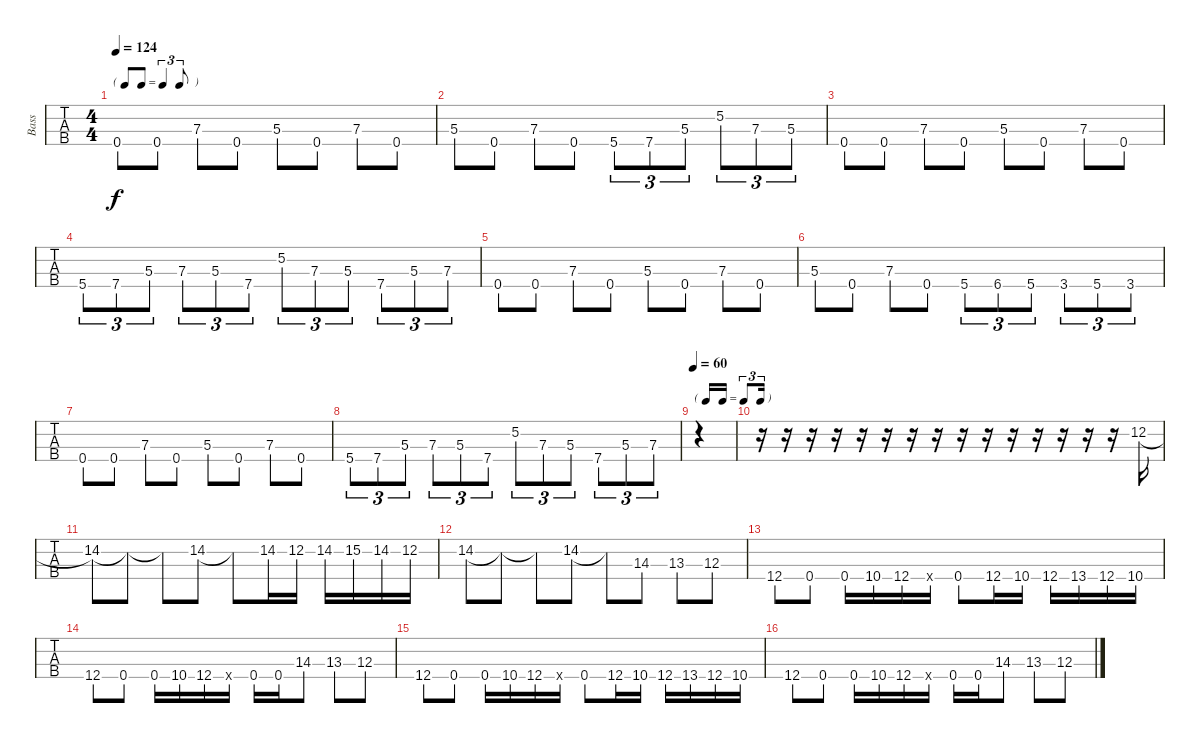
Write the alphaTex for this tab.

\track ("Bass" "Bass") {instrument electricbassfinger}
\staff {tabs}
\tuning (Eb2 Bb1 F1 C1) {hide}
\ts (4 4)
\tf triplet8th
\tempo 124
\clef f4
\ks c
0.4.8{dy f} 0.4.8 7.3.8 0.4.8 5.3.8 0.4.8 7.3.8 0.4.8 |
5.3.8 0.4.8 7.3.8 0.4.8 5.4.8{tu (3 2)} 7.4.8{tu (3 2)} 5.3.8{tu (3 2)} 5.2.8{tu (3 2)} 7.3.8{tu (3 2)} 5.3.8{tu (3 2)} |
0.4.8 0.4.8 7.3.8 0.4.8 5.3.8 0.4.8 7.3.8 0.4.8 |
5.4.8{tu (3 2)} 7.4.8{tu (3 2)} 5.3.8{tu (3 2)} 7.3.8{tu (3 2)} 5.3.8{tu (3 2)} 7.4.8{tu (3 2)} 5.2.8{tu (3 2)} 7.3.8{tu (3 2)} 5.3.8{tu (3 2)} 7.4.8{tu (3 2)} 5.3.8{tu (3 2)} 7.3.8{tu (3 2)} |
0.4.8 0.4.8 7.3.8 0.4.8 5.3.8 0.4.8 7.3.8 0.4.8 |
5.3.8 0.4.8 7.3.8 0.4.8 5.4.8{tu (3 2)} 6.4.8{tu (3 2)} 5.4.8{tu (3 2)} 3.4.8{tu (3 2)} 5.4.8{tu (3 2)} 3.4.8{tu (3 2)} |
0.4.8 0.4.8 7.3.8 0.4.8 5.3.8 0.4.8 7.3.8 0.4.8 |
5.4.8{tu (3 2)} 7.4.8{tu (3 2)} 5.3.8{tu (3 2)} 7.3.8{tu (3 2)} 5.3.8{tu (3 2)} 7.4.8{tu (3 2)} 5.2.8{tu (3 2)} 7.3.8{tu (3 2)} 5.3.8{tu (3 2)} 7.4.8{tu (3 2)} 5.3.8{tu (3 2)} 7.3.8{tu (3 2)} |
\tf triplet16th
\tempo 60
|
r.16 r.16 r.16 r.16 r.16 r.16 r.16 r.16 r.16 r.16 r.16 r.16 r.16 r.16 r.16 12.2{h}.16 |
14.2.8 14.2{t}.8 14.2{t}.8 14.2.8 14.2{t}.8 14.2.16 12.2.16 14.2.16 15.2.16 14.2.16 12.2.16 |
14.2.8 14.2{t}.8 14.2{t}.8 14.2.8 14.2{t}.8 14.3.8 13.3.8 12.3.8 |
12.4.8 0.4.8 0.4.16 10.4.16 12.4.16 0.4{x}.16 0.4.8 12.4.16 10.4.16 12.4.16 13.4.16 12.4.16 10.4.16 |
12.4.8 0.4.8 0.4.16 10.4.16 12.4.16 0.4{x}.16 0.4.16 0.4.16 14.3.8 13.3.8 12.3.8 |
12.4.8 0.4.8 0.4.16 10.4.16 12.4.16 0.4{x}.16 0.4.8 12.4.16 10.4.16 12.4.16 13.4.16 12.4.16 10.4.16 |
12.4.8 0.4.8 0.4.16 10.4.16 12.4.16 0.4{x}.16 0.4.16 0.4.16 14.3.8 13.3.8 12.3.8
